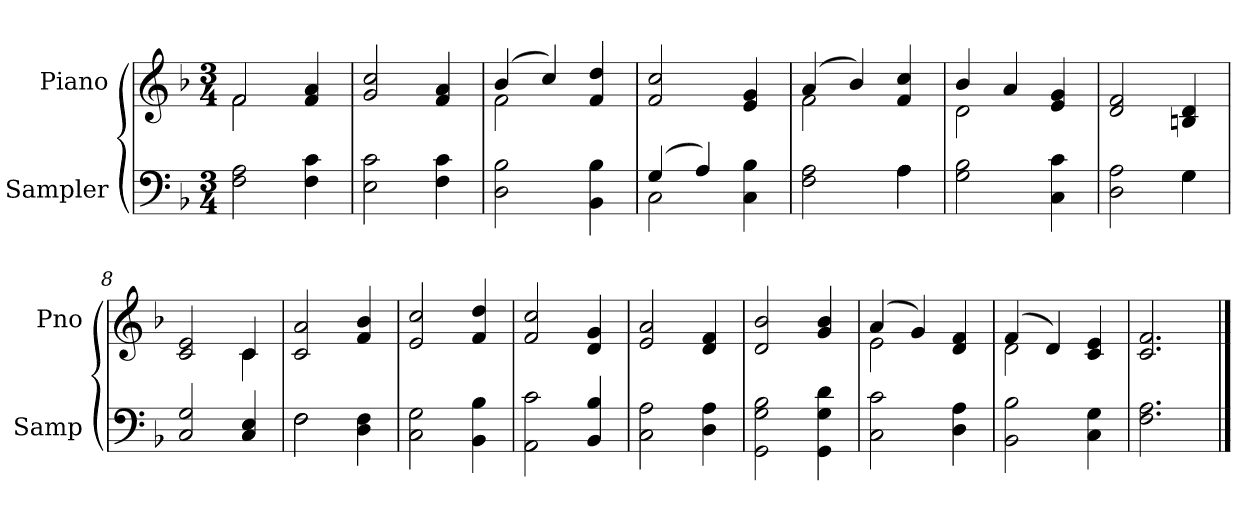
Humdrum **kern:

**kern	**kern
*part2	*part1
*staff2	*staff1
*I"Sampler	*I"Piano
*I'Samp	*I'Pno
*clefF4	*clefG2
*k[b-]	*k[b-]
*F:	*F:
*M3/4	*M3/4
=1	=1
*	*^
2F 2A	2f/	2f
4F 4c	4f 4a	4ryy
*	*v	*v
=2	=2
2E 2c	2g 2cc
4F 4c	4f 4a
=3	=3
*	*^
2D 2B-	(4b-/	2f
.	4cc/)	.
4BB- 4B-	4f 4dd	4ryy
*	*v	*v
=4	=4
*^	*
(4G/	2C	2f 2cc
4A/)	.	.
4C 4B-	4ryy	4e 4g
=5	=5	=5
*	*	*^
2F 2A	2ryy	(4a/	2f
.	.	4b-/)	.
4A\	4A	4f 4cc	4ryy
*v	*v	*	*
=6	=6	=6
2G 2B-	4b-/	2d
.	4a/	.
4C 4c	4e 4g	4ryy
*	*v	*v
=7	=7
*^	*
2D 2A	2ryy	2d 2f
4G\	4G	4Bn 4d
*v	*v	*
=8	=8
*	*^
2C/ 2G/	2c 2e	2ryy
4C/ 4E/	4c/	4c
*	*v	*v
=9	=9
*^	*
2F\	2F	2c 2a
4D 4F	4ryy	4f 4b-
*v	*v	*
=10	=10
2C 2G	2e 2cc
4BB- 4B-	4f 4dd
=11	=11
2AA\ 2c\	2f 2cc
4BB-/ 4B-/	4d 4g
=12	=12
2C 2A	2e 2a
4D 4A	4d 4f
=13	=13
2GG 2G 2B-	2d 2b-
4GG 4G 4d	4g 4b-
=14	=14
*	*^
2C 2c	(4a/	2e
.	4g/)	.
4D 4A	4d 4f	4ryy
=15	=15	=15
2BB- 2B-	(4f/	2d
.	4d/)	.
4C 4G	4c 4e	4ryy
*	*v	*v
=16	=16
2.F 2.A	2.c 2.f
==	==
*-	*-
